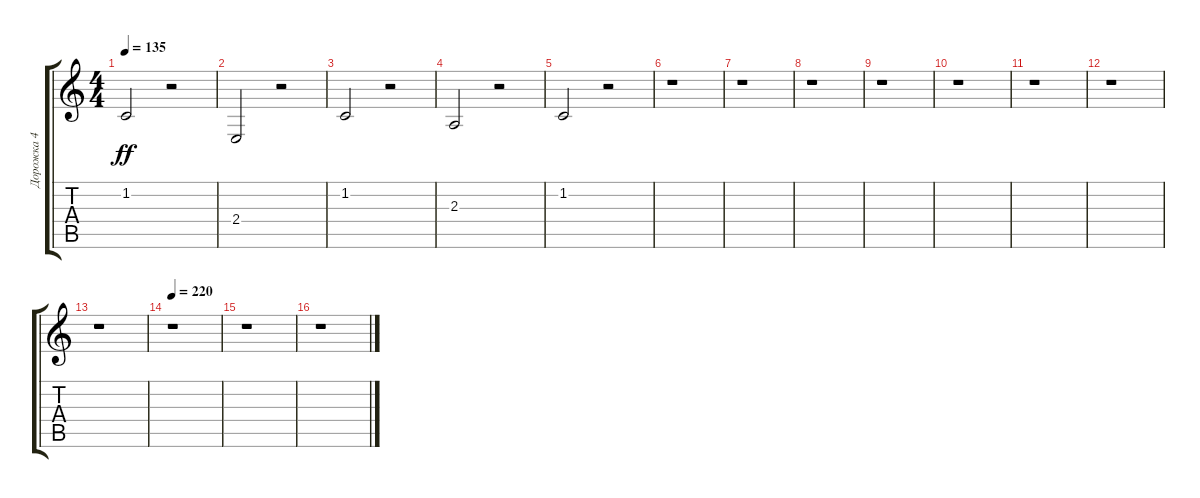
\track ("Дорожка 4" "Дорожка 4") {instrument tubularbells}
\staff {score tabs}
\tuning (E4 B3 G3 D3 A2 E2) {hide}
\ts (4 4)
\tempo 135
\clef g2
\ks c
1.2.2{dy ff} r.2 |
2.4.2 r.2 |
1.2.2 r.2 |
2.3.2 r.2 |
1.2.2 r.2 |
r.1 |
r.1 |
r.1 |
r.1 |
r.1 |
r.1 |
r.1 |
r.1 |
\tempo 220
r.1 |
r.1 |
r.1
